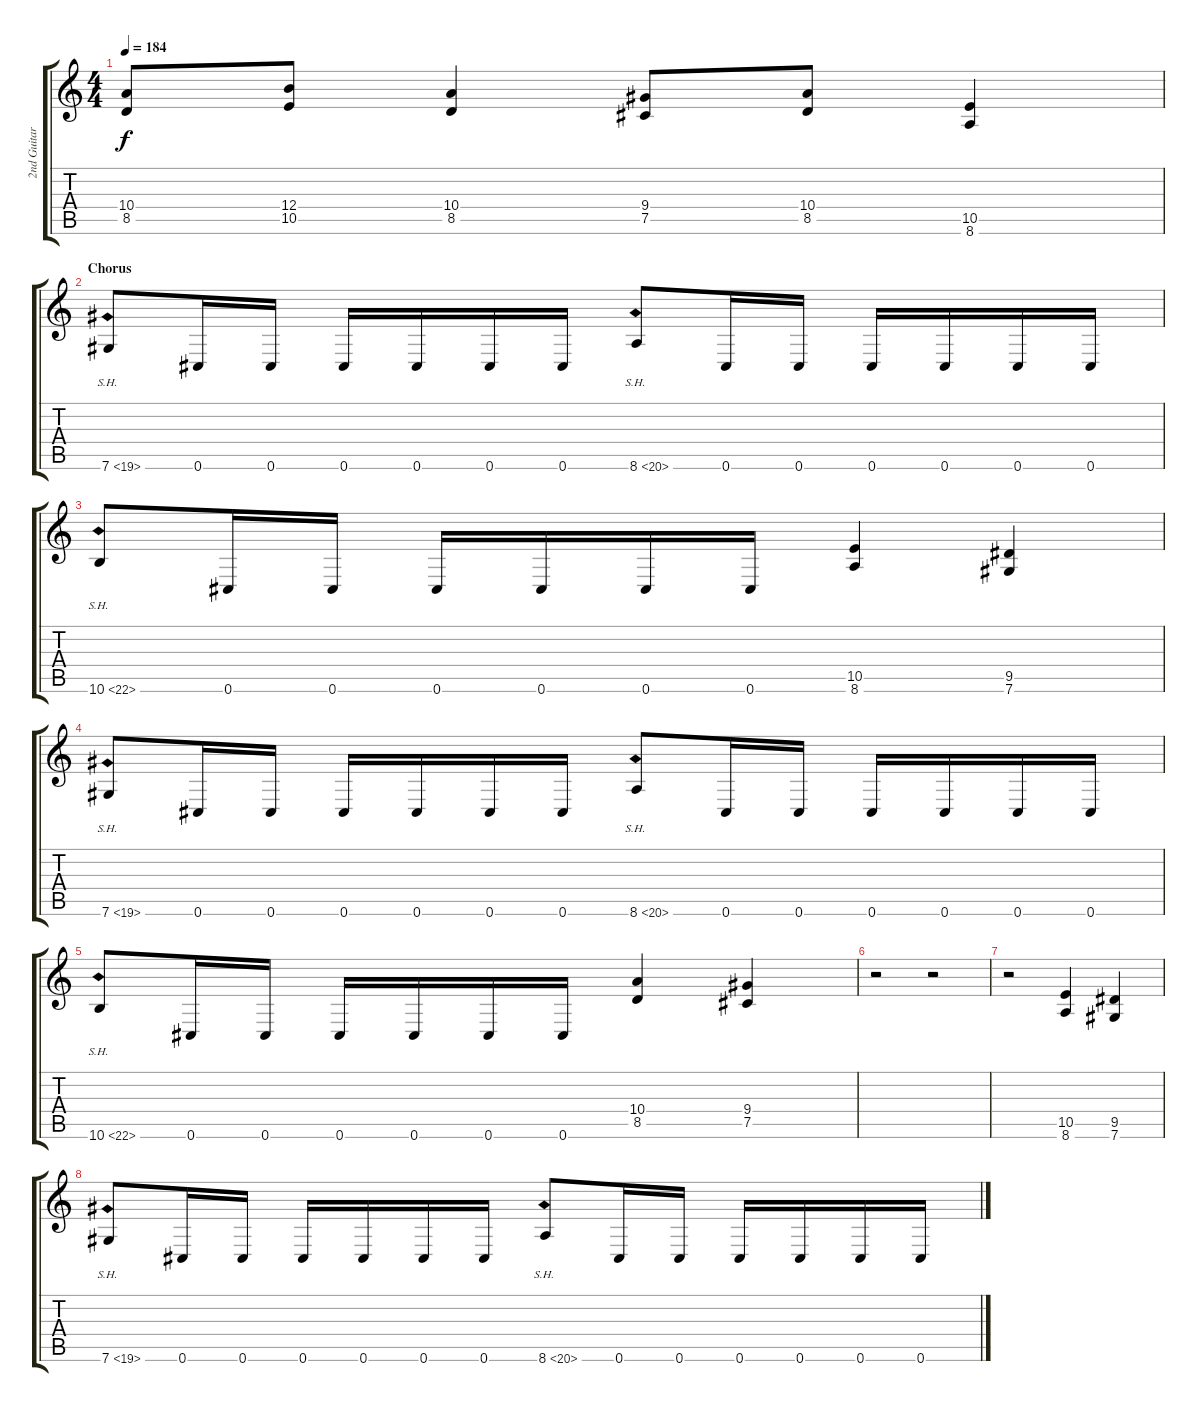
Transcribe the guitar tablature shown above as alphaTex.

\track ("2nd Guitar" "2nd Guitar") {instrument distortionguitar}
\staff {score tabs}
\tuning (Db4 Ab3 E3 B2 Gb2 Db2) {hide}
\ts (4 4)
\tempo 184
\clef g2
\ks c
(10.4 8.5).8{dy f} (12.4 10.5).8 (10.4 8.5).4 (9.4 7.5).8 (10.4 8.5).8 (10.5 8.6).4 |
\section ("" "Chorus")
7.6{sh 12}.8 0.6.16 0.6.16 0.6.16 0.6.16 0.6.16 0.6.16 8.6{sh 12}.8 0.6.16 0.6.16 0.6.16 0.6.16 0.6.16 0.6.16 |
10.6{sh 12}.8 0.6.16 0.6.16 0.6.16 0.6.16 0.6.16 0.6.16 (10.5 8.6).4 (9.5 7.6).4 |
7.6{sh 12}.8 0.6.16 0.6.16 0.6.16 0.6.16 0.6.16 0.6.16 8.6{sh 12}.8 0.6.16 0.6.16 0.6.16 0.6.16 0.6.16 0.6.16 |
10.6{sh 12}.8 0.6.16 0.6.16 0.6.16 0.6.16 0.6.16 0.6.16 (10.4 8.5).4 (9.4 7.5).4 |
r.2 r.2 |
r.2 (10.5 8.6).4 (9.5 7.6).4 |
7.6{sh 12}.8 0.6.16 0.6.16 0.6.16 0.6.16 0.6.16 0.6.16 8.6{sh 12}.8 0.6.16 0.6.16 0.6.16 0.6.16 0.6.16 0.6.16
